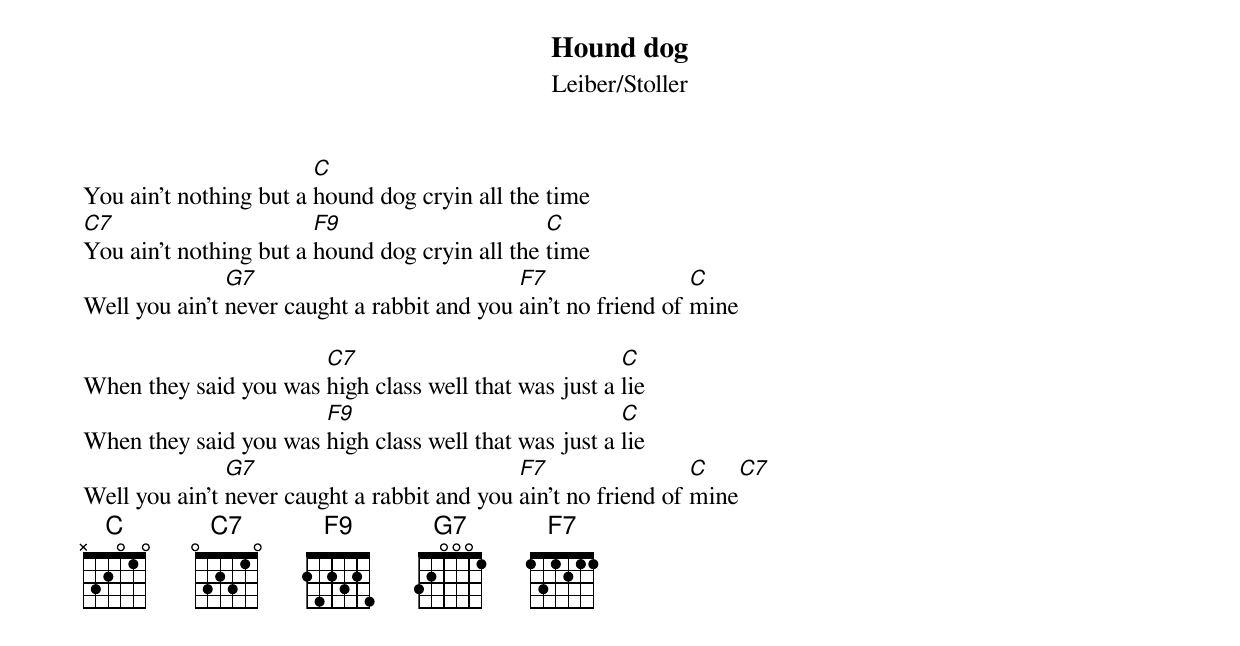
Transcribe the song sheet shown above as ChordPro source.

{t:Hound dog}
{st:Leiber/Stoller}
You ain't nothing but a [C]hound dog cryin all the time
[C7]You ain't nothing but a [F9]hound dog cryin all the [C]time
Well you ain't [G7]never caught a rabbit and you [F7]ain't no friend of [C]mine

When they said you was [C7]high class well that was just a [C]lie
When they said you was [F9]high class well that was just a [C]lie
Well you ain't [G7]never caught a rabbit and you [F7]ain't no friend of [C]mine[C7]
